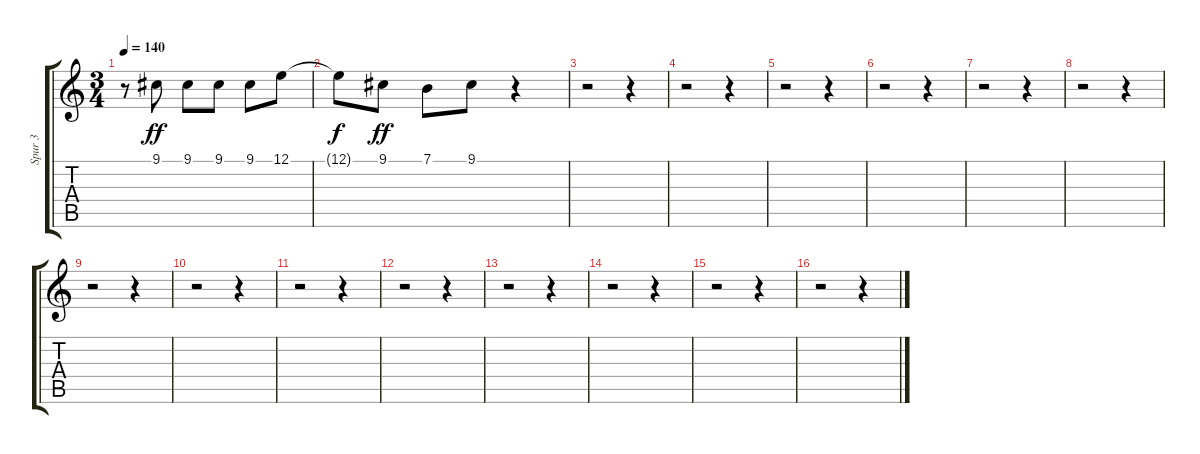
\track ("Spur 3" "Spur 3") {instrument blownbottle}
\staff {score tabs}
\tuning (E4 B3 G3 D3 A2 E2) {hide}
\ts (3 4)
\tempo 140
\clef g2
\ks c
r.8{dy ff} 9.1.8 9.1.8 9.1.8 9.1.8 12.1.8 |
12.1{t}.8{dy f} 9.1.8{dy ff} 7.1.8 9.1.8 r.4 |
r.2 r.4 |
r.2 r.4 |
r.2 r.4 |
r.2 r.4 |
r.2 r.4 |
r.2 r.4 |
r.2 r.4 |
r.2 r.4 |
r.2 r.4 |
r.2 r.4 |
r.2 r.4 |
r.2 r.4 |
r.2 r.4 |
r.2 r.4
